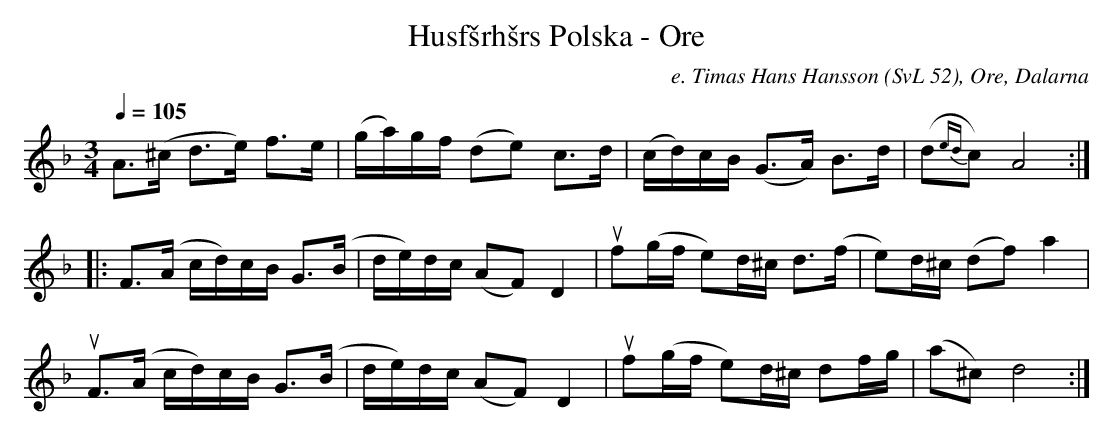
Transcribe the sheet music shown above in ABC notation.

X:1
T: Husfšrhšrs Polska - Ore          % name
C:e. Timas Hans Hansson (SvL 52), Ore, Dalarna          % composer
Q:1/4=105     %Tempo
M:3/4     %Meter
L:1/8     %
K:Dm
A>(^c d>e) f>e | (g/a/)g/f/ (de) c>d |(c/d/)c/B/ (G>A) B>d |(d{ed}c) A4 :|
|:F>(A c/d/)c/B/ G>(B | d/e/)d/c/ (AF) D2 | uf(g/f/ e)d/^c/ d>(f |e)d/^c/ (df) a2 |
uF>(A c/d/)c/B/ G>(B | d/e/)d/c/ (AF) D2 |uf(g/f/ e)d/^c/ df/g/ | (a^c) d4 :|
